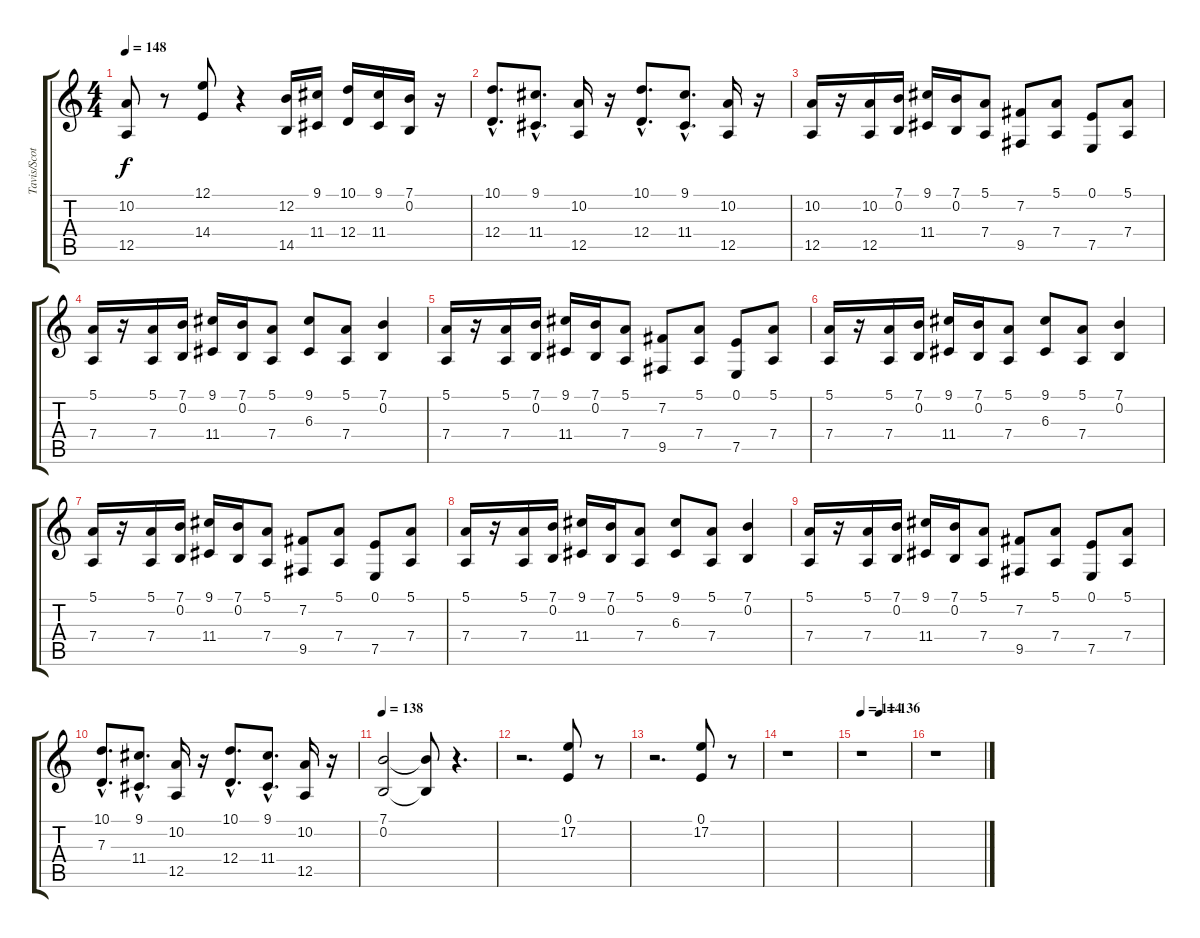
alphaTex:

\track ("Tavis/Scott - Trumpet" "Tavis/Scot") {instrument trumpet}
\staff {score tabs}
\tuning (E4 B3 G3 D3 A2 E2) {hide}
\ts (4 4)
\tempo 148
\clef g2
\ks c
(10.2 12.5).8{dy f} r.8 (12.1 14.4).8 r.4 (12.2 14.5).16 (9.1 11.4).16 (10.1 12.4).16 (9.1 11.4).16 (7.1 0.2).16 r.16 |
(10.1{hac} 12.4{hac}).8{d} (9.1{hac} 11.4{hac}).8{d} (10.2 12.5).16 r.16 (10.1{hac} 12.4{hac}).8{d} (9.1{hac} 11.4{hac}).8{d} (10.2 12.5).16 r.16 |
(10.2 12.5).16 r.16 (10.2 12.5).16 (7.1 0.2).16 (9.1 11.4).16 (7.1 0.2).16 (5.1 7.4).8 (7.2 9.5).8 (5.1 7.4).8 (0.1 7.5).8 (5.1 7.4).8 |
(5.1 7.4).16 r.16 (5.1 7.4).16 (7.1 0.2).16 (9.1 11.4).16 (7.1 0.2).16 (5.1 7.4).8 (9.1 6.3).8 (5.1 7.4).8 (7.1 0.2).4 |
(5.1 7.4).16 r.16 (5.1 7.4).16 (7.1 0.2).16 (9.1 11.4).16 (7.1 0.2).16 (5.1 7.4).8 (7.2 9.5).8 (5.1 7.4).8 (0.1 7.5).8 (5.1 7.4).8 |
(5.1 7.4).16 r.16 (5.1 7.4).16 (7.1 0.2).16 (9.1 11.4).16 (7.1 0.2).16 (5.1 7.4).8 (9.1 6.3).8 (5.1 7.4).8 (7.1 0.2).4 |
(5.1 7.4).16 r.16 (5.1 7.4).16 (7.1 0.2).16 (9.1 11.4).16 (7.1 0.2).16 (5.1 7.4).8 (7.2 9.5).8 (5.1 7.4).8 (0.1 7.5).8 (5.1 7.4).8 |
(5.1 7.4).16 r.16 (5.1 7.4).16 (7.1 0.2).16 (9.1 11.4).16 (7.1 0.2).16 (5.1 7.4).8 (9.1 6.3).8 (5.1 7.4).8 (7.1 0.2).4 |
(5.1 7.4).16 r.16 (5.1 7.4).16 (7.1 0.2).16 (9.1 11.4).16 (7.1 0.2).16 (5.1 7.4).8 (7.2 9.5).8 (5.1 7.4).8 (0.1 7.5).8 (5.1 7.4).8 |
(10.1{hac} 7.3{hac}).8{d} (9.1{hac} 11.4{hac}).8{d} (10.2 12.5).16 r.16 (10.1{hac} 12.4{hac}).8{d} (9.1{hac} 11.4{hac}).8{d} (10.2 12.5).16 r.16 |
\tempo 138
(7.1 0.2).2 (7.1{t} 0.2{t}).8 r.4{d} |
r.2{d} (0.1 17.2).8 r.8 |
r.2{d} (0.1 17.2).8 r.8 |
r.1 |
\tempo 114
\tempo (136 0.375)
r.1 |
r.1
